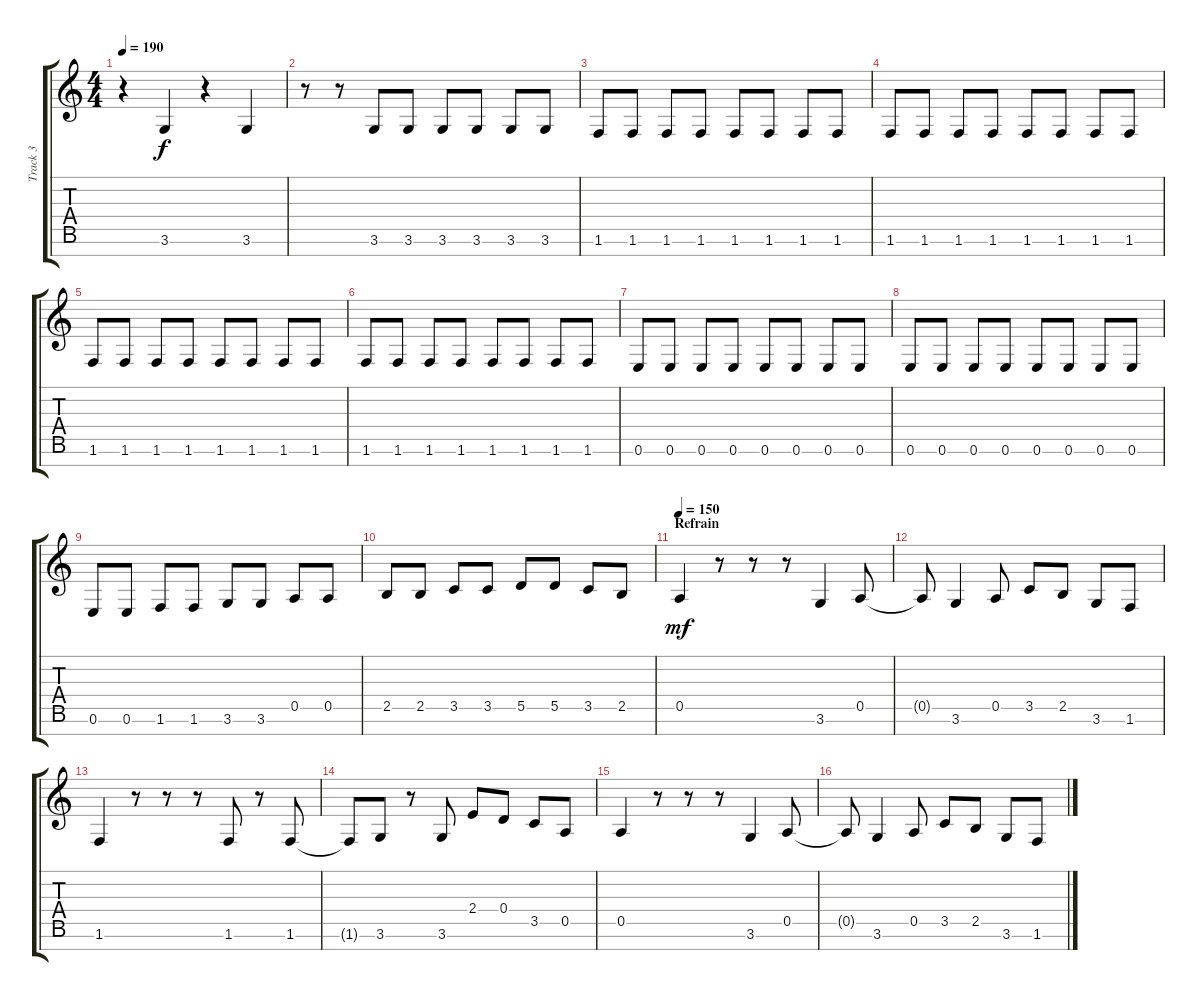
\track ("Track 3" "Track 3") {instrument electricbassfinger}
\staff {score tabs}
\tuning (E4 B3 G3 D3 A2 E2 B1) {hide}
\ts (4 4)
\tempo 190
\clef g2
\ks c
r.4{dy f} 3.6.4 r.4 3.6.4 |
r.8 r.8 3.6.8 3.6.8 3.6.8 3.6.8 3.6.8 3.6.8 |
1.6.8 1.6.8 1.6.8 1.6.8 1.6.8 1.6.8 1.6.8 1.6.8 |
1.6.8 1.6.8 1.6.8 1.6.8 1.6.8 1.6.8 1.6.8 1.6.8 |
1.6.8 1.6.8 1.6.8 1.6.8 1.6.8 1.6.8 1.6.8 1.6.8 |
1.6.8 1.6.8 1.6.8 1.6.8 1.6.8 1.6.8 1.6.8 1.6.8 |
0.6.8 0.6.8 0.6.8 0.6.8 0.6.8 0.6.8 0.6.8 0.6.8 |
0.6.8 0.6.8 0.6.8 0.6.8 0.6.8 0.6.8 0.6.8 0.6.8 |
0.6.8 0.6.8 1.6.8 1.6.8 3.6.8 3.6.8 0.5.8 0.5.8 |
2.5.8 2.5.8 3.5.8 3.5.8 5.5.8 5.5.8 3.5.8 2.5.8 |
\section ("" "Refrain")
\tempo 150
0.5.4{dy mf} r.8 r.8 r.8 3.6.4 0.5.8 |
0.5{t}.8 3.6.4 0.5.8 3.5.8 2.5.8 3.6.8 1.6.8 |
1.6.4 r.8 r.8 r.8 1.6.8 r.8 1.6.8 |
1.6{t}.8 3.6.8 r.8 3.6.8 2.4.8 0.4.8 3.5.8 0.5.8 |
0.5.4 r.8 r.8 r.8 3.6.4 0.5.8 |
0.5{t}.8 3.6.4 0.5.8 3.5.8 2.5.8 3.6.8 1.6.8
